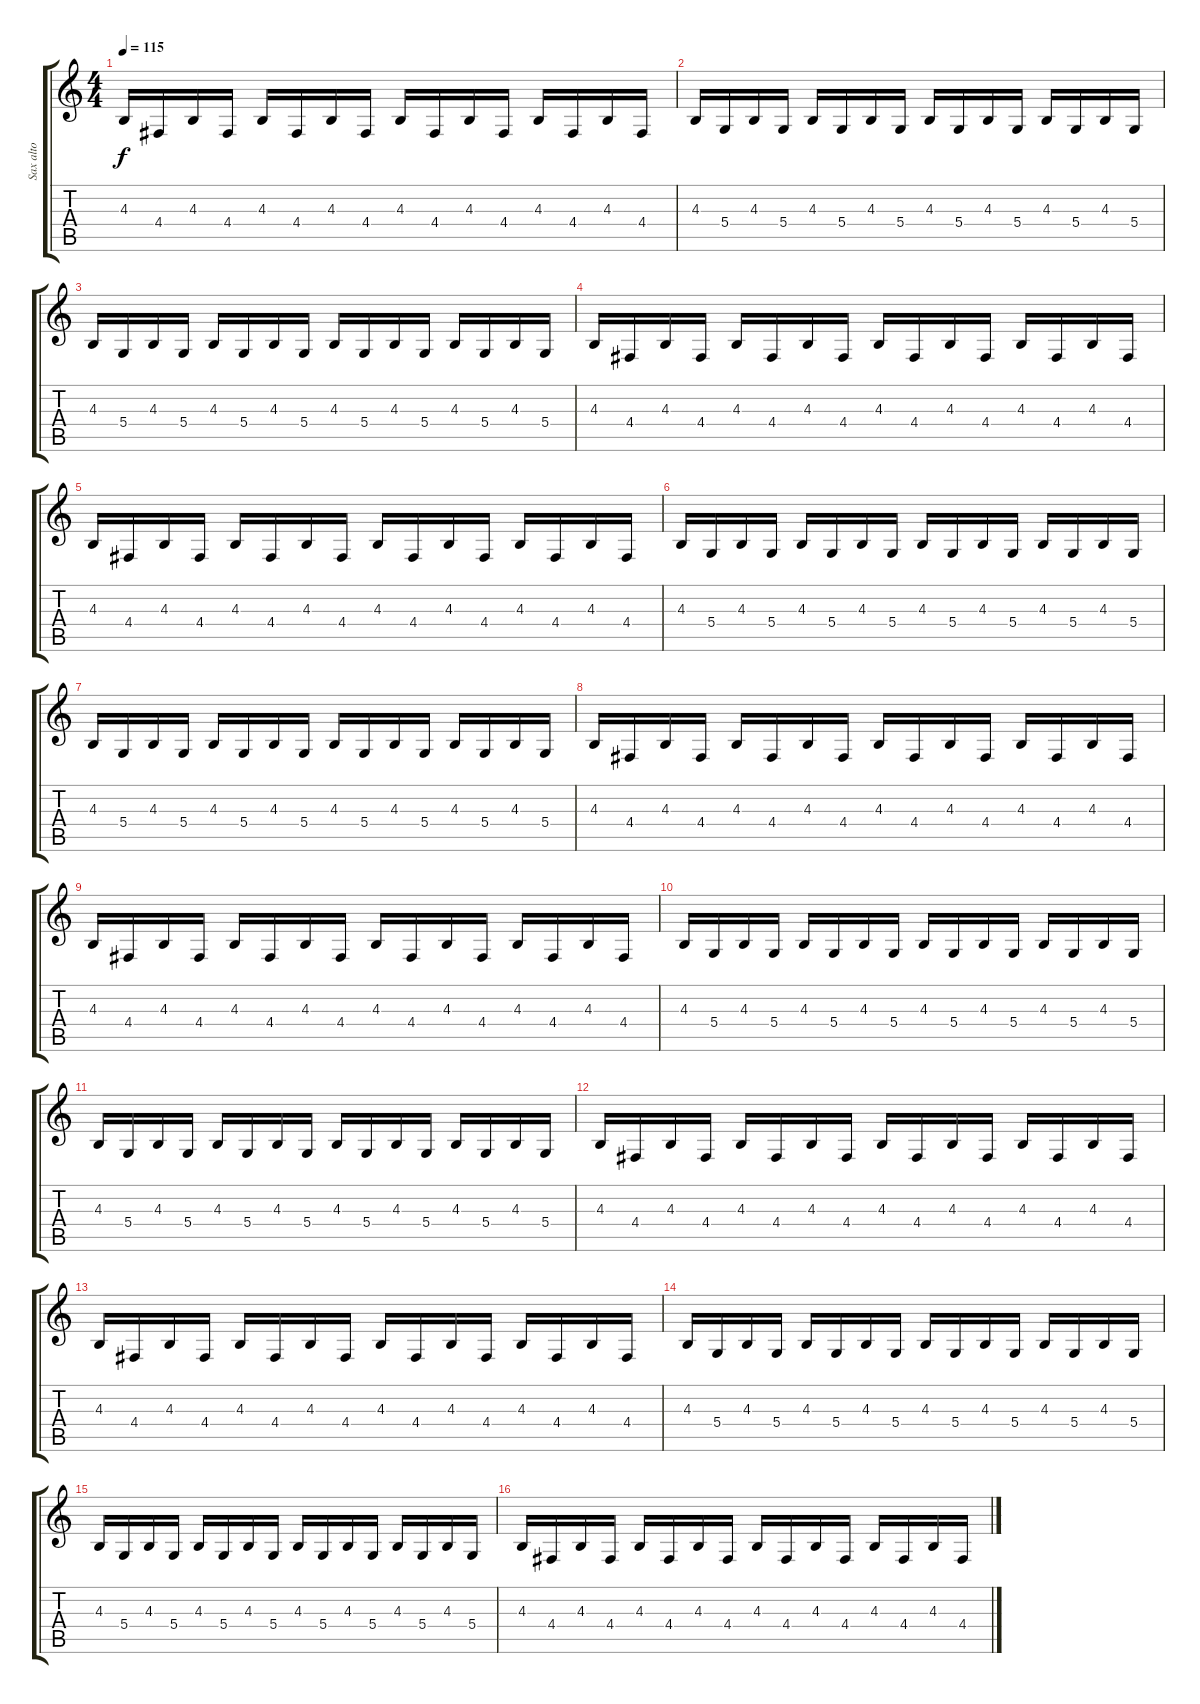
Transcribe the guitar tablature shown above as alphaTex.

\track ("Sax alto" "Sax alto") {instrument altosax}
\staff {score tabs}
\tuning (E4 B3 G3 D3 A2 E2) {hide}
\ts (4 4)
\tempo 115
\clef g2
\ks c
4.3.16{dy f} 4.4.16 4.3.16 4.4.16 4.3.16 4.4.16 4.3.16 4.4.16 4.3.16 4.4.16 4.3.16 4.4.16 4.3.16 4.4.16 4.3.16 4.4.16 |
4.3.16 5.4.16 4.3.16 5.4.16 4.3.16 5.4.16 4.3.16 5.4.16 4.3.16 5.4.16 4.3.16 5.4.16 4.3.16 5.4.16 4.3.16 5.4.16 |
4.3.16 5.4.16 4.3.16 5.4.16 4.3.16 5.4.16 4.3.16 5.4.16 4.3.16 5.4.16 4.3.16 5.4.16 4.3.16 5.4.16 4.3.16 5.4.16 |
4.3.16 4.4.16 4.3.16 4.4.16 4.3.16 4.4.16 4.3.16 4.4.16 4.3.16 4.4.16 4.3.16 4.4.16 4.3.16 4.4.16 4.3.16 4.4.16 |
4.3.16 4.4.16 4.3.16 4.4.16 4.3.16 4.4.16 4.3.16 4.4.16 4.3.16 4.4.16 4.3.16 4.4.16 4.3.16 4.4.16 4.3.16 4.4.16 |
4.3.16 5.4.16 4.3.16 5.4.16 4.3.16 5.4.16 4.3.16 5.4.16 4.3.16 5.4.16 4.3.16 5.4.16 4.3.16 5.4.16 4.3.16 5.4.16 |
4.3.16 5.4.16 4.3.16 5.4.16 4.3.16 5.4.16 4.3.16 5.4.16 4.3.16 5.4.16 4.3.16 5.4.16 4.3.16 5.4.16 4.3.16 5.4.16 |
4.3.16 4.4.16 4.3.16 4.4.16 4.3.16 4.4.16 4.3.16 4.4.16 4.3.16 4.4.16 4.3.16 4.4.16 4.3.16 4.4.16 4.3.16 4.4.16 |
4.3.16 4.4.16 4.3.16 4.4.16 4.3.16 4.4.16 4.3.16 4.4.16 4.3.16 4.4.16 4.3.16 4.4.16 4.3.16 4.4.16 4.3.16 4.4.16 |
4.3.16 5.4.16 4.3.16 5.4.16 4.3.16 5.4.16 4.3.16 5.4.16 4.3.16 5.4.16 4.3.16 5.4.16 4.3.16 5.4.16 4.3.16 5.4.16 |
4.3.16 5.4.16 4.3.16 5.4.16 4.3.16 5.4.16 4.3.16 5.4.16 4.3.16 5.4.16 4.3.16 5.4.16 4.3.16 5.4.16 4.3.16 5.4.16 |
4.3.16 4.4.16 4.3.16 4.4.16 4.3.16 4.4.16 4.3.16 4.4.16 4.3.16 4.4.16 4.3.16 4.4.16 4.3.16 4.4.16 4.3.16 4.4.16 |
4.3.16 4.4.16 4.3.16 4.4.16 4.3.16 4.4.16 4.3.16 4.4.16 4.3.16 4.4.16 4.3.16 4.4.16 4.3.16 4.4.16 4.3.16 4.4.16 |
4.3.16 5.4.16 4.3.16 5.4.16 4.3.16 5.4.16 4.3.16 5.4.16 4.3.16 5.4.16 4.3.16 5.4.16 4.3.16 5.4.16 4.3.16 5.4.16 |
4.3.16 5.4.16 4.3.16 5.4.16 4.3.16 5.4.16 4.3.16 5.4.16 4.3.16 5.4.16 4.3.16 5.4.16 4.3.16 5.4.16 4.3.16 5.4.16 |
\section ("" "")
4.3.16 4.4.16 4.3.16 4.4.16 4.3.16 4.4.16 4.3.16 4.4.16 4.3.16 4.4.16 4.3.16 4.4.16 4.3.16 4.4.16 4.3.16 4.4.16
